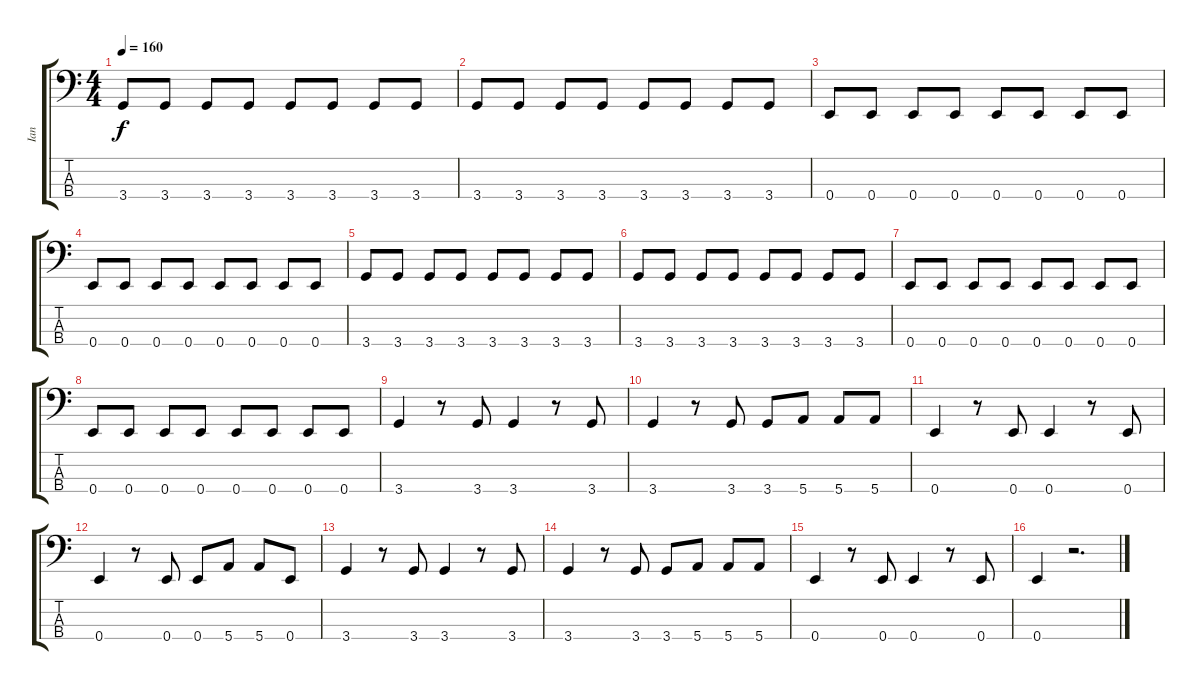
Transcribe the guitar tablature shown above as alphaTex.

\track ("Ian" "Ian") {instrument electricbasspick}
\staff {score tabs}
\tuning (G2 D2 A1 E1) {hide}
\ts (4 4)
\tempo 160
\clef f4
\ks c
3.4.8{dy f} 3.4.8 3.4.8 3.4.8 3.4.8 3.4.8 3.4.8 3.4.8 |
3.4.8 3.4.8 3.4.8 3.4.8 3.4.8 3.4.8 3.4.8 3.4.8 |
0.4.8 0.4.8 0.4.8 0.4.8 0.4.8 0.4.8 0.4.8 0.4.8 |
0.4.8 0.4.8 0.4.8 0.4.8 0.4.8 0.4.8 0.4.8 0.4.8 |
3.4.8 3.4.8 3.4.8 3.4.8 3.4.8 3.4.8 3.4.8 3.4.8 |
3.4.8 3.4.8 3.4.8 3.4.8 3.4.8 3.4.8 3.4.8 3.4.8 |
0.4.8 0.4.8 0.4.8 0.4.8 0.4.8 0.4.8 0.4.8 0.4.8 |
0.4.8 0.4.8 0.4.8 0.4.8 0.4.8 0.4.8 0.4.8 0.4.8 |
3.4.4 r.8 3.4.8 3.4.4 r.8 3.4.8 |
3.4.4 r.8 3.4.8 3.4.8 5.4.8 5.4.8 5.4.8 |
0.4.4 r.8 0.4.8 0.4.4 r.8 0.4.8 |
0.4.4 r.8 0.4.8 0.4.8 5.4.8 5.4.8 0.4.8 |
3.4.4 r.8 3.4.8 3.4.4 r.8 3.4.8 |
3.4.4 r.8 3.4.8 3.4.8 5.4.8 5.4.8 5.4.8 |
0.4.4 r.8 0.4.8 0.4.4 r.8 0.4.8 |
0.4.4 r.2{d}
